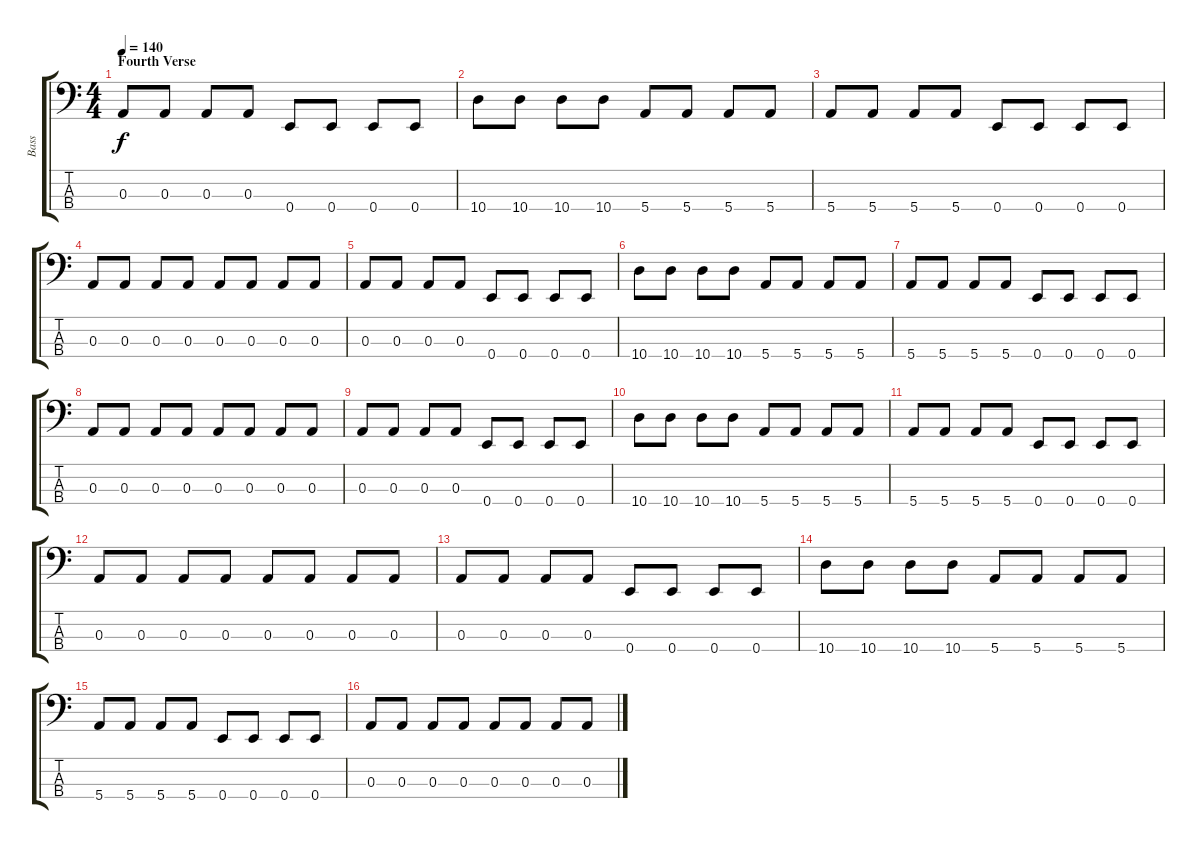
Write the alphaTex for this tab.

\track ("Bass" "Bass") {instrument electricbassfinger}
\staff {score tabs}
\tuning (G2 D2 A1 E1) {hide}
\ts (4 4)
\section ("" "Fourth Verse")
\tempo 140
\clef f4
\ks c
0.3.8{dy f} 0.3.8 0.3.8 0.3.8 0.4.8 0.4.8 0.4.8 0.4.8 |
10.4.8 10.4.8 10.4.8 10.4.8 5.4.8 5.4.8 5.4.8 5.4.8 |
5.4.8 5.4.8 5.4.8 5.4.8 0.4.8 0.4.8 0.4.8 0.4.8 |
0.3.8 0.3.8 0.3.8 0.3.8 0.3.8 0.3.8 0.3.8 0.3.8 |
0.3.8 0.3.8 0.3.8 0.3.8 0.4.8 0.4.8 0.4.8 0.4.8 |
10.4.8 10.4.8 10.4.8 10.4.8 5.4.8 5.4.8 5.4.8 5.4.8 |
5.4.8 5.4.8 5.4.8 5.4.8 0.4.8 0.4.8 0.4.8 0.4.8 |
0.3.8 0.3.8 0.3.8 0.3.8 0.3.8 0.3.8 0.3.8 0.3.8 |
0.3.8 0.3.8 0.3.8 0.3.8 0.4.8 0.4.8 0.4.8 0.4.8 |
10.4.8 10.4.8 10.4.8 10.4.8 5.4.8 5.4.8 5.4.8 5.4.8 |
5.4.8 5.4.8 5.4.8 5.4.8 0.4.8 0.4.8 0.4.8 0.4.8 |
0.3.8 0.3.8 0.3.8 0.3.8 0.3.8 0.3.8 0.3.8 0.3.8 |
0.3.8 0.3.8 0.3.8 0.3.8 0.4.8 0.4.8 0.4.8 0.4.8 |
10.4.8 10.4.8 10.4.8 10.4.8 5.4.8 5.4.8 5.4.8 5.4.8 |
5.4.8 5.4.8 5.4.8 5.4.8 0.4.8 0.4.8 0.4.8 0.4.8 |
0.3.8 0.3.8 0.3.8 0.3.8 0.3.8 0.3.8 0.3.8 0.3.8
